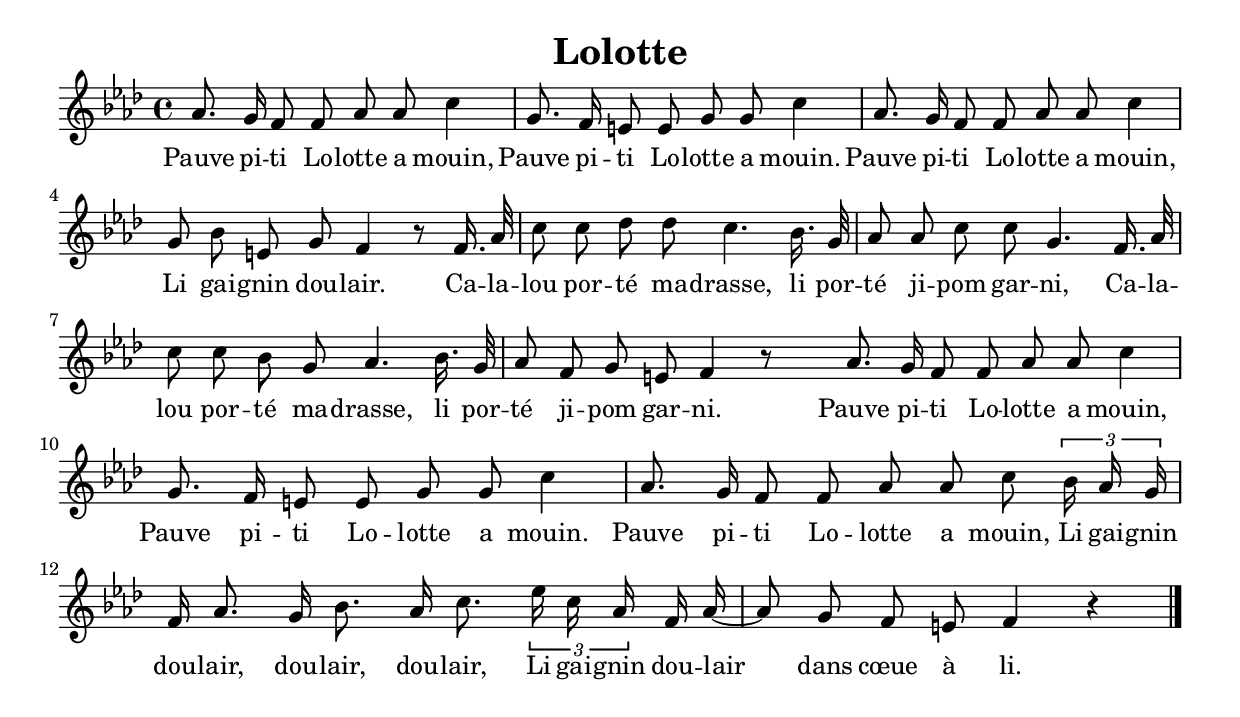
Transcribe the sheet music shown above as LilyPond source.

\version "2.10.33"
\header {
  title = "Lolotte"
  composer = ""
}
\paper{
indent = #0
}
\score {
\relative c'' {
\time 4/4
\key f \minor

\autoBeamOff
aes8. g16 f8 f aes aes c4 g8. f16 e8 e g g c4
aes8. g16 f8 f aes aes c4 g8 bes e, g f4 r8
\bar ":|:"  f16. aes32 c8 c des des c4. bes16. g32 aes8 aes c c g4. f16. aes32
c8 c bes g aes4. bes16. g32 aes8 f g e f4 r8  s\bar ":|" 
aes8. g16 f8 f aes aes c4 g8. f16 e8 e g g c4
aes8. g16 f8 f aes aes c \times 2/3 {bes16 aes g}
f16 aes8. g16 bes8. aes16 c8. \times 2/3 {ees16 c aes} f aes-~ 
aes8 g f e f4 r \bar "|."
}
 \addlyrics {
Pauve pi -- ti Lo -- lotte a mouin, Pauve pi -- ti Lo -- lotte a mouin.
Pauve pi -- ti Lo -- lotte a mouin, Li gai -- gnin dou -- lair.
Ca -- la -- lou por -- té ma -- drasse, li por -- té ji -- pom gar -- ni, Ca -- la --
lou por -- té ma -- drasse, li por -- té ji -- pom gar -- ni.
Pauve pi -- ti Lo -- lotte a mouin, Pauve pi -- ti Lo -- lotte a mouin.
Pauve pi -- ti Lo -- lotte a mouin, Li gai -- gnin
dou -- lair, dou -- lair, dou -- lair, Li gai -- gnin dou -- lair
dans cœue à li.
}
\midi  { \tempo 4=200 }
\layout { }
     }
